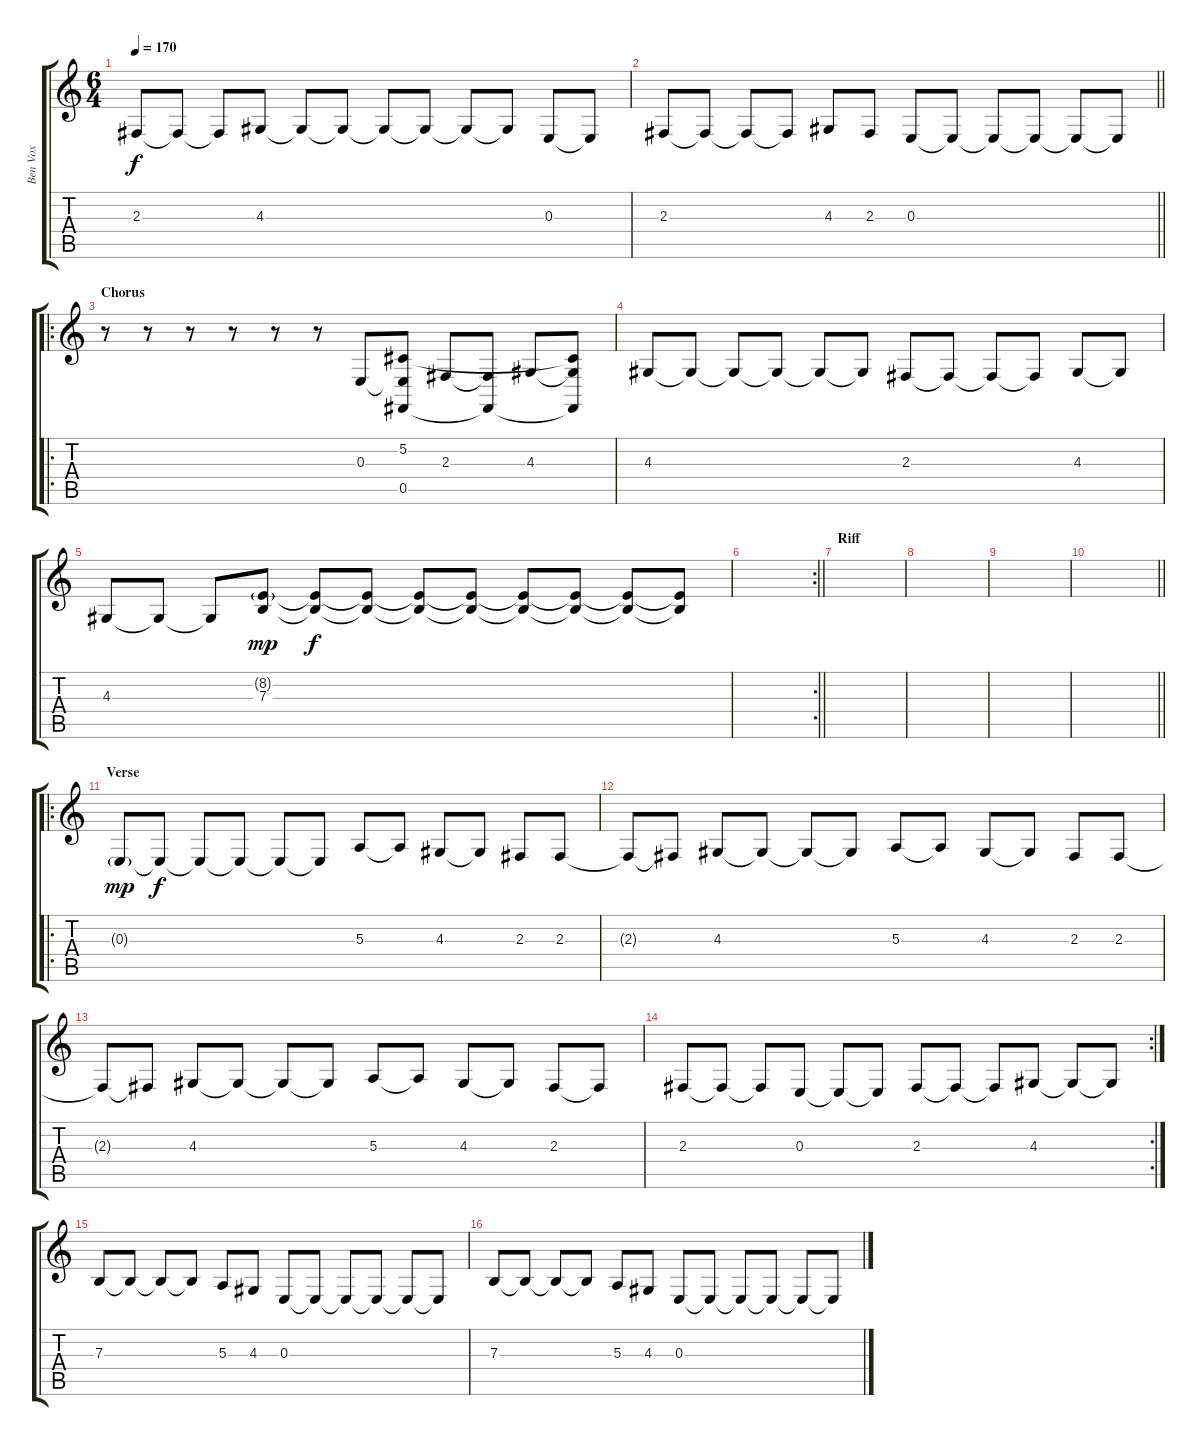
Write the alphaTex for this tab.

\track ("Ben Vox" "Ben Vox") {instrument lead2sawtooth}
\staff {score tabs}
\tuning (Db4 Ab3 E3 B2 Gb2 B1) {hide}
\ts (6 4)
\tempo 170
\clef g2
\ks c
2.3.8{dy f} 2.3{t}.8 2.3{t}.8 4.3.8 4.3{t}.8 4.3{t}.8 4.3{t}.8 4.3{t}.8 4.3{t}.8 4.3{t}.8 0.3.8 0.3{t}.8 |
\barLineRight lightlight
2.3.8 2.3{t}.8 2.3{t}.8 2.3{t}.8 4.3.8 2.3.8 0.3.8 0.3{t}.8 0.3{t}.8 0.3{t}.8 0.3{t}.8 0.3{t}.8 |
\ro
\section ("" "Chorus")
r.8 r.8 r.8 r.8 r.8 r.8 0.3.8 (5.2 0.3{t} 0.5).8 2.3.8 (2.3{t} 0.5{t}).8 4.3.8 (5.2{t} 4.3{t} 0.5{t}).8 |
4.3.8 4.3{t}.8 4.3{t}.8 4.3{t}.8 4.3{t}.8 4.3{t}.8 2.3.8 2.3{t}.8 2.3{t}.8 2.3{t}.8 4.3.8 4.3{t}.8 |
4.3.8 4.3{t}.8 4.3{t}.8 (8.2{g} 7.3).8{dy mp} (8.2{t} 7.3{t}).8{dy f} (8.2{t} 7.3{t}).8 (8.2{t} 7.3{t}).8 (8.2{t} 7.3{t}).8 (8.2{t} 7.3{t}).8 (8.2{t} 7.3{t}).8 (8.2{t} 7.3{t}).8 (8.2{t} 7.3{t}).8 |
\rc 2
\barLineRight lightlight
|
\section ("" "Riff")
|
|
|
\barLineRight lightlight
|
\ro
\section ("" "Verse")
0.3{g}.8{dy mp} 0.3{t}.8{dy f} 0.3{t}.8 0.3{t}.8 0.3{t}.8 0.3{t}.8 5.3.8 5.3{t}.8 4.3.8 4.3{t}.8 2.3.8 2.3.8 |
2.3{t}.8 2.3{t}.8 4.3.8 4.3{t}.8 4.3{t}.8 4.3{t}.8 5.3.8 5.3{t}.8 4.3.8 4.3{t}.8 2.3.8 2.3.8 |
2.3{t}.8 2.3{t}.8 4.3.8 4.3{t}.8 4.3{t}.8 4.3{t}.8 5.3.8 5.3{t}.8 4.3.8 4.3{t}.8 2.3.8 2.3{t}.8 |
\rc 2
2.3.8 2.3{t}.8 2.3{t}.8 0.3.8 0.3{t}.8 0.3{t}.8 2.3.8 2.3{t}.8 2.3{t}.8 4.3.8 4.3{t}.8 4.3{t}.8 |
7.3.8 7.3{t}.8 7.3{t}.8 7.3{t}.8 5.3.8 4.3.8 0.3.8 0.3{t}.8 0.3{t}.8 0.3{t}.8 0.3{t}.8 0.3{t}.8 |
7.3.8 7.3{t}.8 7.3{t}.8 7.3{t}.8 5.3.8 4.3.8 0.3.8 0.3{t}.8 0.3{t}.8 0.3{t}.8 0.3{t}.8 0.3{t}.8
